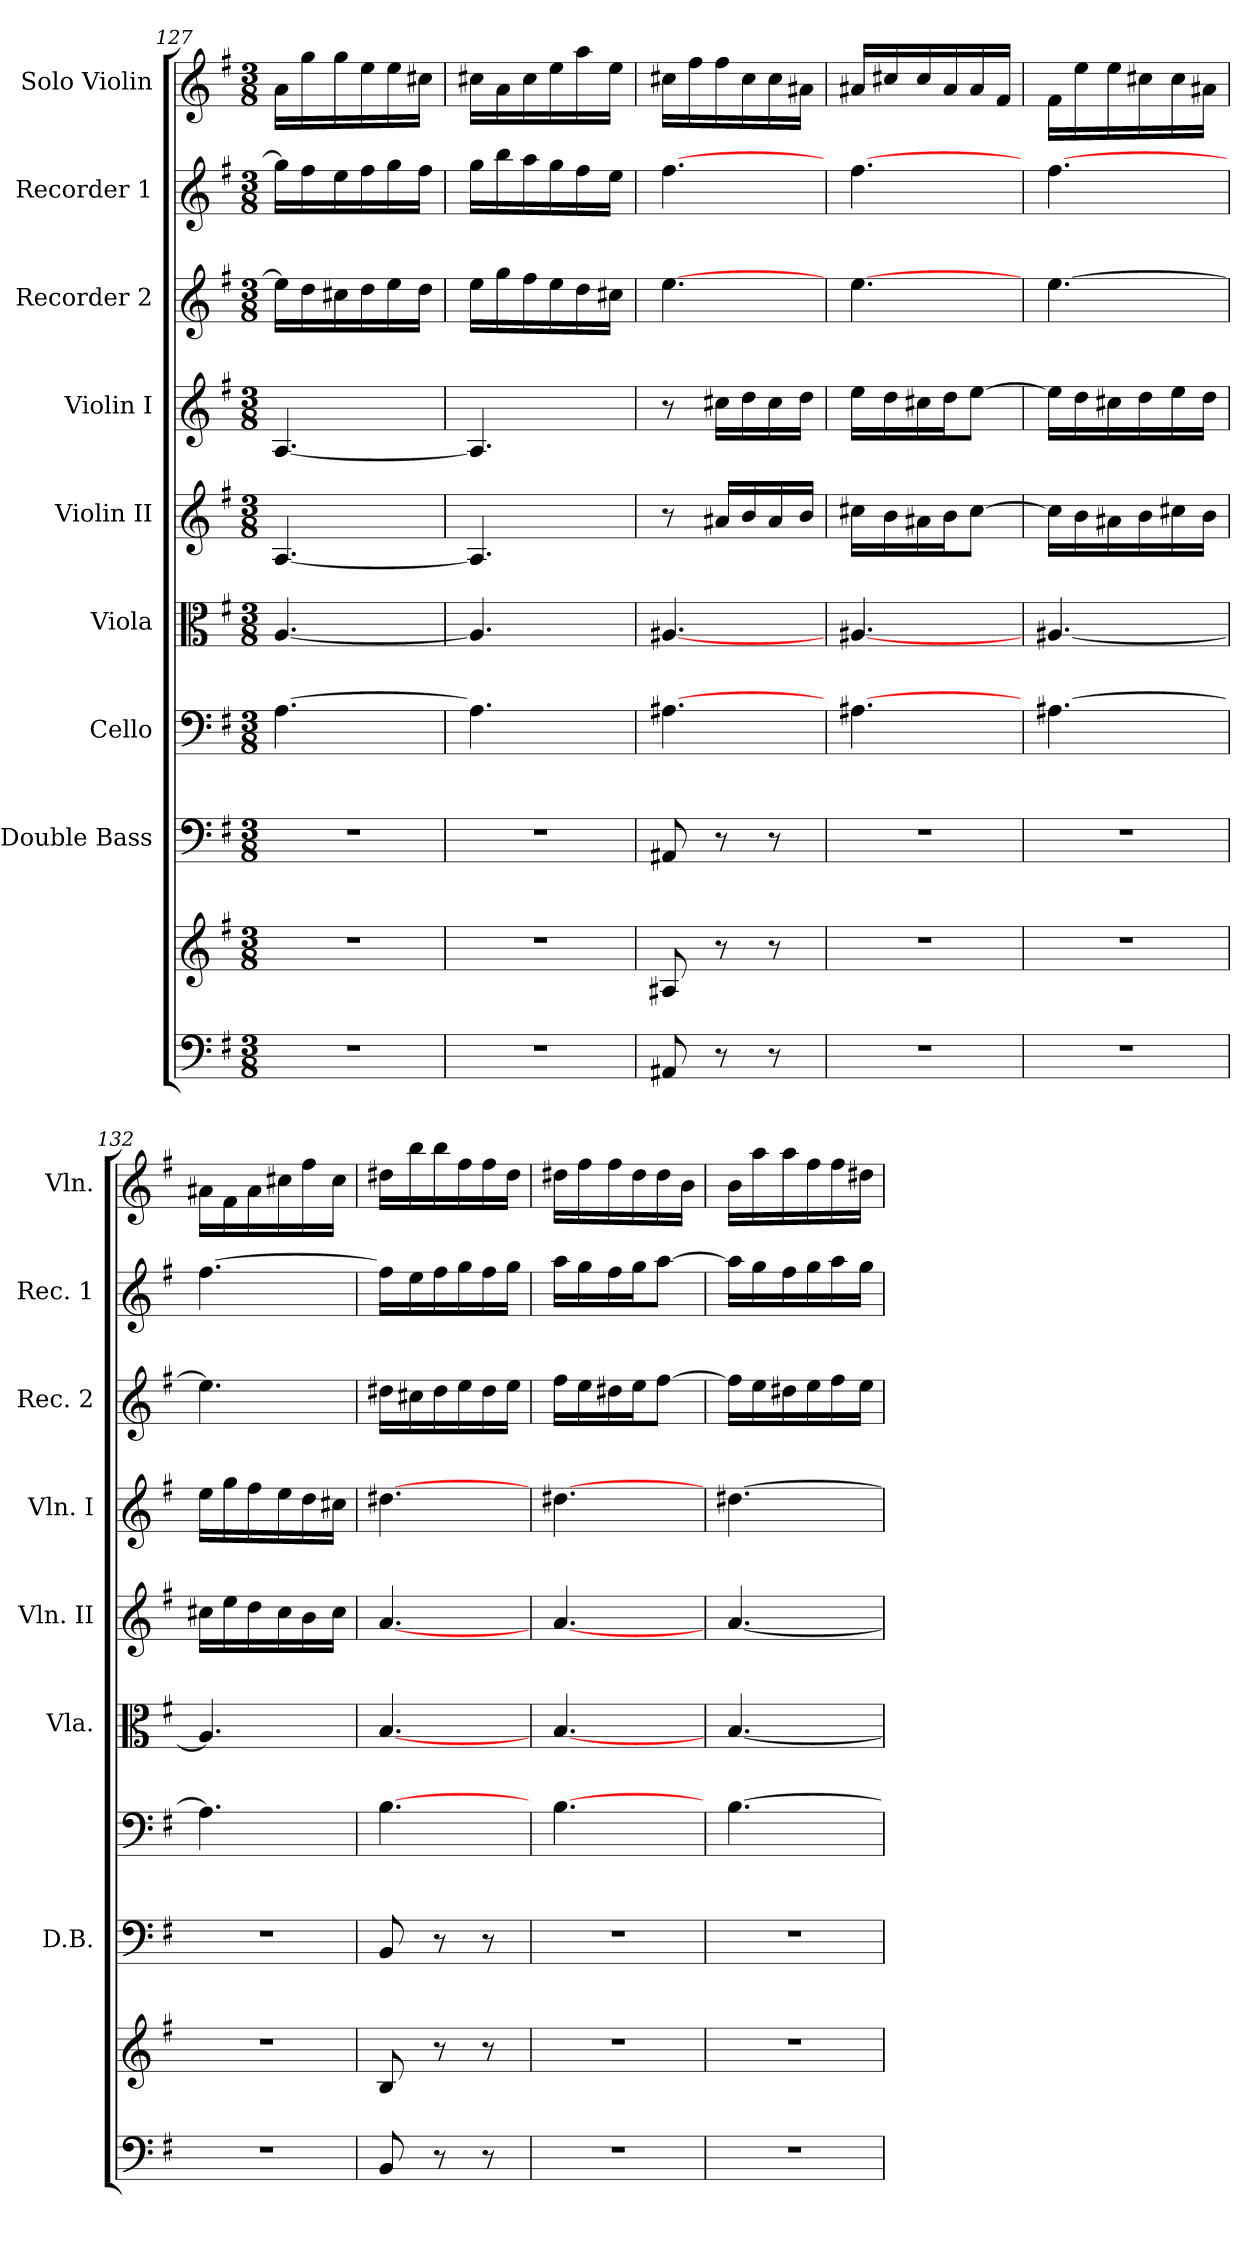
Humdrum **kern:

**kern	**kern	**kern	**kern	**kern	**kern	**kern	**kern	**kern	**kern
*part9	*part9	*part8	*part7	*part6	*part5	*part4	*part3	*part2	*part1
*staff10	*staff9	*staff8	*staff7	*staff6	*staff5	*staff4	*staff3	*staff2	*staff1
*	*	*I"Double Bass	*I"Cello	*I"Viola	*I"Violin II	*I"Violin I	*I"Recorder 2	*I"Recorder 1	*I"Solo Violin
*	*	*I'D.B.	*	*I'Vla.	*I'Vln. II	*I'Vln. I	*I'Rec. 2	*I'Rec. 1	*I'Vln.
*clefF4	*clefG2	*clefF4	*clefF4	*clefC3	*clefG2	*clefG2	*clefG2	*clefG2	*clefG2
*	*	*ITrd7c12	*	*	*	*	*	*	*
*k[f#]	*k[f#]	*k[f#]	*k[f#]	*k[f#]	*k[f#]	*k[f#]	*k[f#]	*k[f#]	*k[f#]
*G:	*G:	*G:	*G:	*G:	*G:	*G:	*G:	*G:	*G:
*M3/8	*M3/8	*M3/8	*M3/8	*M3/8	*M3/8	*M3/8	*M3/8	*M3/8	*M3/8
=127	=127	=127	=127	=127	=127	=127	=127	=127	=127
4.r	4.r	4.r	[4.A\	[4.A/	[4.A/	[4.A/	16ee\LL]	16gg\LL]	16a\LL
.	.	.	.	.	.	.	16dd\	16ff#\	16gg\
.	.	.	.	.	.	.	16cc#X\	16ee\	16gg\
.	.	.	.	.	.	.	16dd\	16ff#\	16ee\
.	.	.	.	.	.	.	16ee\	16gg\	16ee\
.	.	.	.	.	.	.	16dd\JJ	16ff#\JJ	16cc#X\JJ
=128	=128	=128	=128	=128	=128	=128	=128	=128	=128
4.r	4.r	4.r	4.A\]	4.A/]	4.A/]	4.A/]	16ee\LL	16gg\LL	16cc#X\LL
.	.	.	.	.	.	.	16gg\	16bb\	16a\
.	.	.	.	.	.	.	16ff#\	16aa\	16cc#\
.	.	.	.	.	.	.	16ee\	16gg\	16ee\
.	.	.	.	.	.	.	16dd\	16ff#\	16aa\
.	.	.	.	.	.	.	16cc#X\JJ	16ee\JJ	16ee\JJ
!!LO:PB:g=z
=129	=129	=129	=129	=129	=129	=129	=129	=129	=129
8AA#X/	8A#X/	8AAA#X/	[4.A#X\	[4.A#X/	8r	8r	[4.ee\	[4.ff#\	16cc#X\LL
.	.	.	.	.	.	.	.	.	16ff#\
8r	8r	8r	.	.	16a#X/LL	16cc#X\LL	.	.	16ff#\
.	.	.	.	.	16b/	16dd\	.	.	16cc#\
8r	8r	8r	.	.	16a#/	16cc#\	.	.	16cc#\
.	.	.	.	.	16b/JJ	16dd\JJ	.	.	16a#X\JJ
=130	=130	=130	=130	=130	=130	=130	=130	=130	=130
4.r	4.r	4.r	[4.A#\	[4.A#/	16cc#X\LL	16ee\LL	[4.ee\	[4.ff#\	16a#X/LL
.	.	.	.	.	16b\	16dd\	.	.	16cc#X/
.	.	.	.	.	16a#X\	16cc#X\	.	.	16cc#/
.	.	.	.	.	16b\J	16dd\J	.	.	16a#/
.	.	.	.	.	[8cc#\J	[8ee\J	.	.	16a#/
.	.	.	.	.	.	.	.	.	16f#/JJ
=131	=131	=131	=131	=131	=131	=131	=131	=131	=131
4.r	4.r	4.r	[4.A#\	[4.A#/	16cc#\LL]	16ee\LL]	[4.ee\	[4.ff#\	16f#\LL
.	.	.	.	.	16b\	16dd\	.	.	16ee\
.	.	.	.	.	16a#X\	16cc#X\	.	.	16ee\
.	.	.	.	.	16b\	16dd\	.	.	16cc#X\
.	.	.	.	.	16cc#X\	16ee\	.	.	16cc#\
.	.	.	.	.	16b\JJ	16dd\JJ	.	.	16a#X\JJ
=132	=132	=132	=132	=132	=132	=132	=132	=132	=132
4.r	4.r	4.r	4.A#\]	4.A#/]	16cc#X\LL	16ee\LL	4.ee\]	[4.ff#\	16a#X\LL
.	.	.	.	.	16ee\	16gg\	.	.	16f#\
.	.	.	.	.	16dd\	16ff#\	.	.	16a#\
.	.	.	.	.	16cc#\	16ee\	.	.	16cc#X\
.	.	.	.	.	16b\	16dd\	.	.	16ff#\
.	.	.	.	.	16cc#\JJ	16cc#X\JJ	.	.	16cc#\JJ
=133	=133	=133	=133	=133	=133	=133	=133	=133	=133
8BB/	8B/	8BBB/	[4.B\	[4.B/	[4.a/	[4.dd#X\	16dd#X\LL	16ff#\LL]	16dd#X\LL
.	.	.	.	.	.	.	16cc#X\	16ee\	16bb\
8r	8r	8r	.	.	.	.	16dd#\	16ff#\	16bb\
.	.	.	.	.	.	.	16ee\	16gg\	16ff#\
8r	8r	8r	.	.	.	.	16dd#\	16ff#\	16ff#\
.	.	.	.	.	.	.	16ee\JJ	16gg\JJ	16dd#\JJ
=134	=134	=134	=134	=134	=134	=134	=134	=134	=134
4.r	4.r	4.r	[4.B\	[4.B/	[4.a/	[4.dd#\	16ff#\LL	16aa\LL	16dd#X\LL
.	.	.	.	.	.	.	16ee\	16gg\	16ff#\
.	.	.	.	.	.	.	16dd#X\	16ff#\	16ff#\
.	.	.	.	.	.	.	16ee\J	16gg\J	16dd#\
.	.	.	.	.	.	.	[8ff#\J	[8aa\J	16dd#\
.	.	.	.	.	.	.	.	.	16b\JJ
=135	=135	=135	=135	=135	=135	=135	=135	=135	=135
4.r	4.r	4.r	[4.B\	[4.B/	[4.a/	[4.dd#\	16ff#\LL]	16aa\LL]	16b\LL
.	.	.	.	.	.	.	16ee\	16gg\	16aa\
.	.	.	.	.	.	.	16dd#X\	16ff#\	16aa\
.	.	.	.	.	.	.	16ee\	16gg\	16ff#\
.	.	.	.	.	.	.	16ff#\	16aa\	16ff#\
.	.	.	.	.	.	.	16ee\JJ	16gg\JJ	16dd#X\JJ
=	=	=	=	=	=	=	=	=	=
*-	*-	*-	*-	*-	*-	*-	*-	*-	*-
